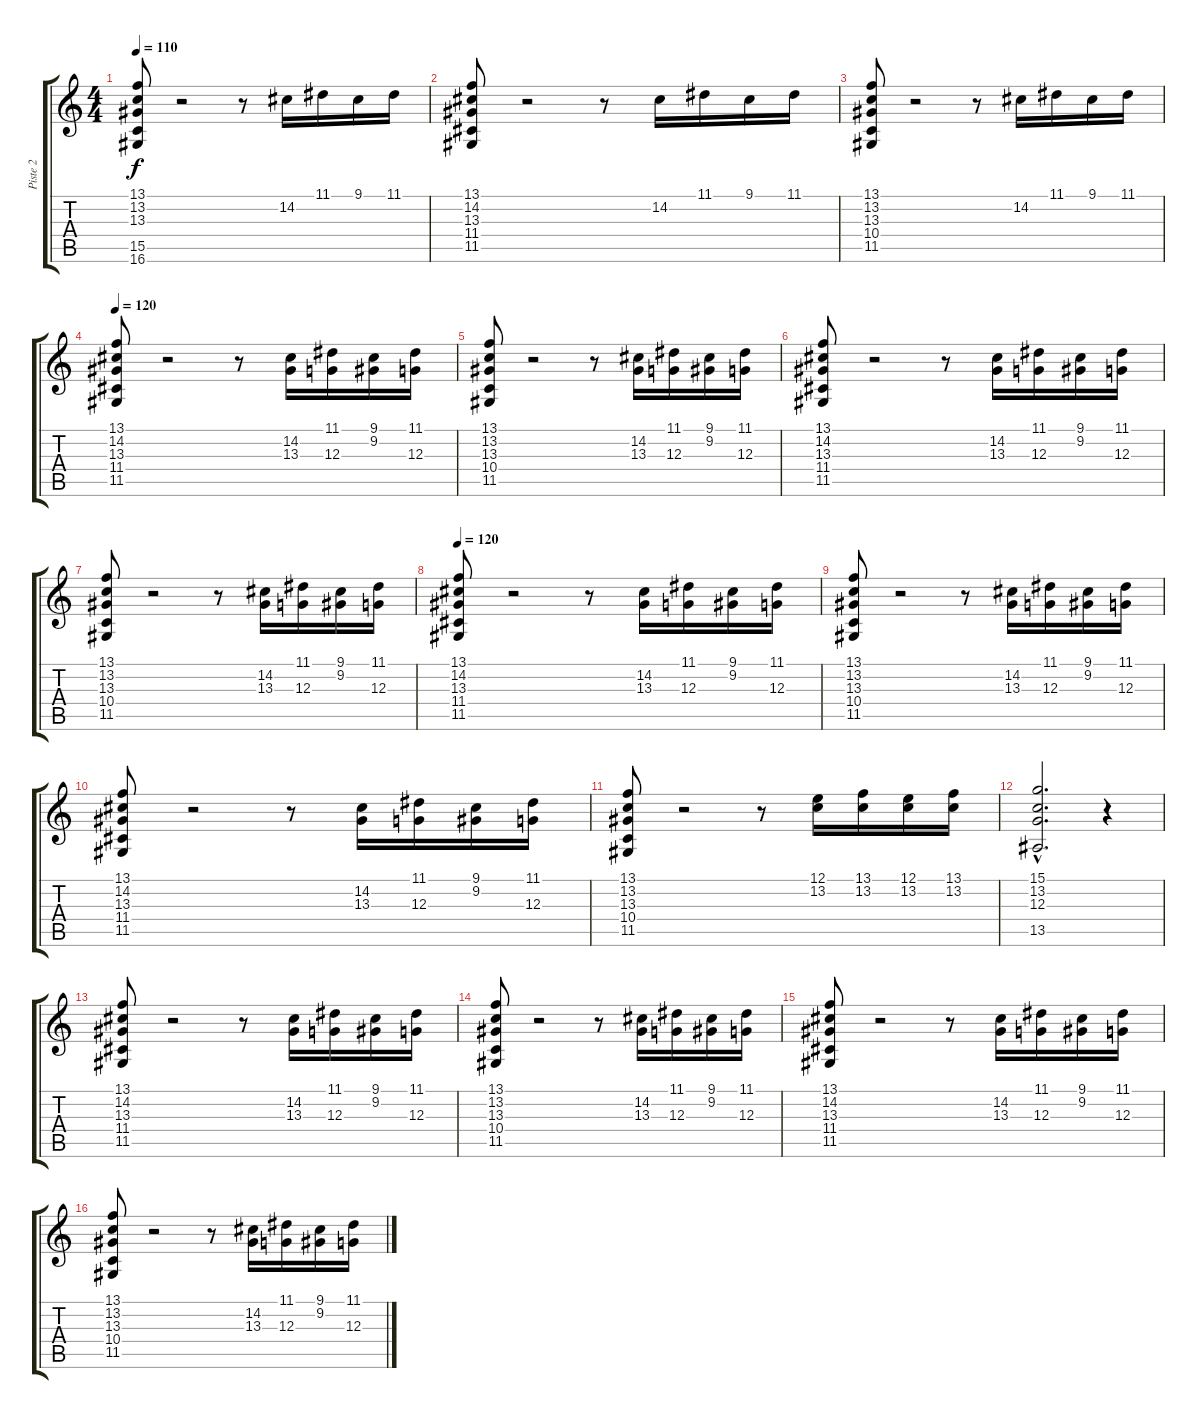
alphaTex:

\track ("Piste 2" "Piste 2") {instrument stringensemble1}
\staff {score tabs}
\tuning (E4 B3 G3 D3 A2 E2) {hide}
\ts (4 4)
\tempo 110
\clef g2
\ks c
(13.1 13.2 13.3 15.5 16.6).8{dy f} r.2 r.8 14.2.16 11.1.16 9.1.16 11.1.16 |
(13.1 14.2 13.3 11.4 11.5).8 r.2 r.8 14.2.16 11.1.16 9.1.16 11.1.16 |
(13.1 13.2 13.3 10.4 11.5).8 r.2 r.8 14.2.16 11.1.16 9.1.16 11.1.16 |
\tempo 120
(13.1 14.2 13.3 11.4 11.5).8 r.2 r.8 (14.2 13.3).16 (11.1 12.3).16 (9.1 9.2).16 (11.1 12.3).16 |
(13.1 13.2 13.3 10.4 11.5).8 r.2 r.8 (14.2 13.3).16 (11.1 12.3).16 (9.1 9.2).16 (11.1 12.3).16 |
(13.1 14.2 13.3 11.4 11.5).8 r.2 r.8 (14.2 13.3).16 (11.1 12.3).16 (9.1 9.2).16 (11.1 12.3).16 |
(13.1 13.2 13.3 10.4 11.5).8 r.2 r.8 (14.2 13.3).16 (11.1 12.3).16 (9.1 9.2).16 (11.1 12.3).16 |
\tempo 120
(13.1 14.2 13.3 11.4 11.5).8 r.2 r.8 (14.2 13.3).16 (11.1 12.3).16 (9.1 9.2).16 (11.1 12.3).16 |
(13.1 13.2 13.3 10.4 11.5).8 r.2 r.8 (14.2 13.3).16 (11.1 12.3).16 (9.1 9.2).16 (11.1 12.3).16 |
(13.1 14.2 13.3 11.4 11.5).8 r.2 r.8 (14.2 13.3).16 (11.1 12.3).16 (9.1 9.2).16 (11.1 12.3).16 |
(13.1 13.2 13.3 10.4 11.5).8 r.2 r.8 (12.1 13.2).16 (13.1 13.2).16 (12.1 13.2).16 (13.1 13.2).16 |
(15.1{hac} 13.2{hac} 12.3{hac} 13.5{hac}).2{d} r.4 |
(13.1 14.2 13.3 11.4 11.5).8 r.2 r.8 (14.2 13.3).16 (11.1 12.3).16 (9.1 9.2).16 (11.1 12.3).16 |
(13.1 13.2 13.3 10.4 11.5).8 r.2 r.8 (14.2 13.3).16 (11.1 12.3).16 (9.1 9.2).16 (11.1 12.3).16 |
(13.1 14.2 13.3 11.4 11.5).8 r.2 r.8 (14.2 13.3).16 (11.1 12.3).16 (9.1 9.2).16 (11.1 12.3).16 |
(13.1 13.2 13.3 10.4 11.5).8 r.2 r.8 (14.2 13.3).16 (11.1 12.3).16 (9.1 9.2).16 (11.1 12.3).16
